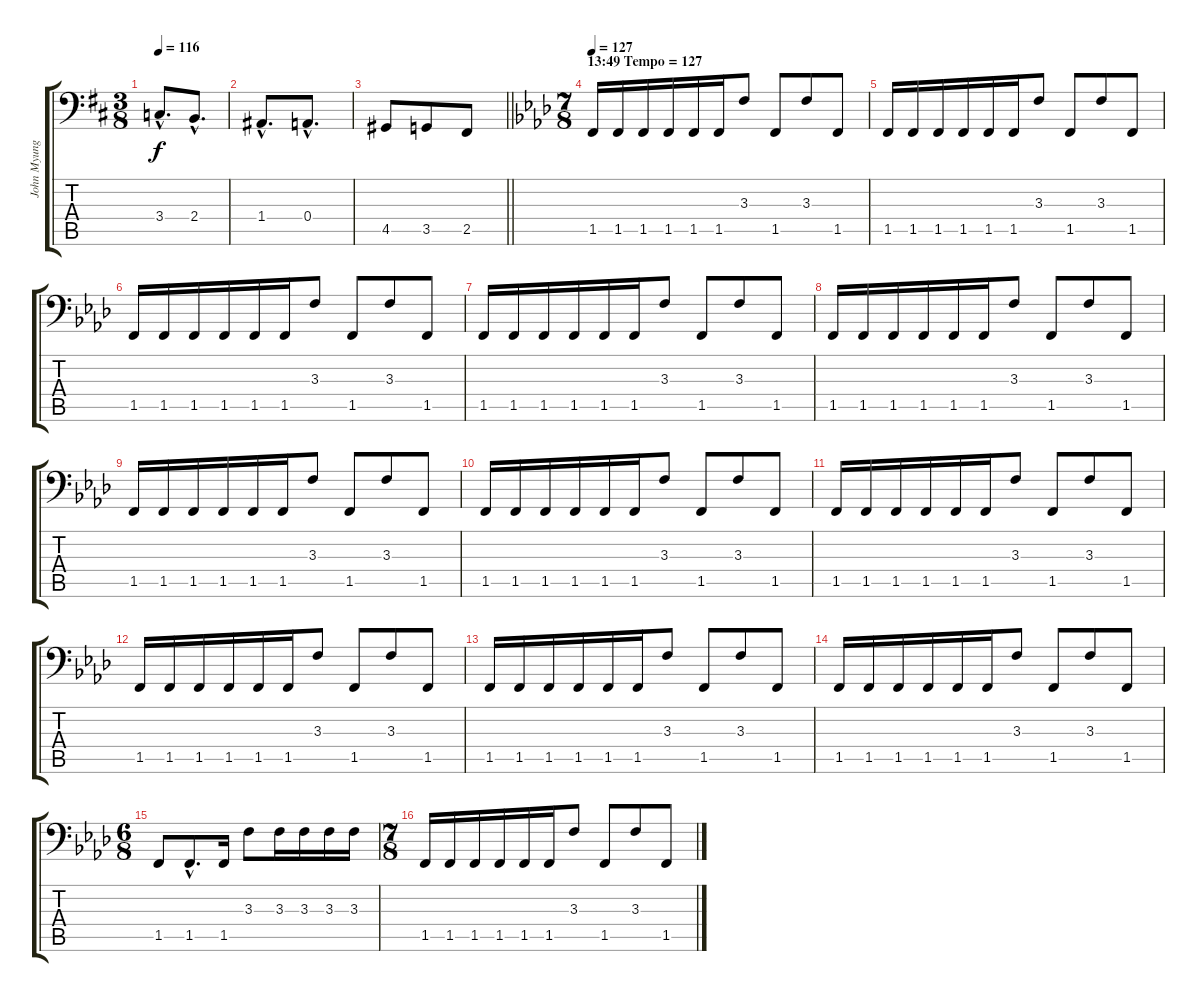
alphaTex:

\track ("John Myung - Bass" "John Myung") {instrument electricbassfinger}
\staff {score tabs}
\tuning (C3 G2 D2 A1 E1 B0) {hide}
\ts (3 8)
\tempo 116
\clef f4
\ks d
3.4{hac}.8{d dy f} 2.4{hac}.8{d} |
1.4{hac}.8{d} 0.4{hac}.8{d} |
\barLineRight lightlight
4.5.8 3.5.8 2.5.8 |
\ts (7 8)
\section ("" "13:49 Tempo = 127")
\tempo 127
\ks ab
1.5.16{volume 13} 1.5.16 1.5.16 1.5.16 1.5.16 1.5.16 3.3.8 1.5.8 3.3.8 1.5.8 |
1.5.16 1.5.16 1.5.16 1.5.16 1.5.16 1.5.16 3.3.8 1.5.8 3.3.8 1.5.8 |
1.5.16 1.5.16 1.5.16 1.5.16 1.5.16 1.5.16 3.3.8 1.5.8 3.3.8 1.5.8 |
1.5.16 1.5.16 1.5.16 1.5.16 1.5.16 1.5.16 3.3.8 1.5.8 3.3.8 1.5.8 |
1.5.16 1.5.16 1.5.16 1.5.16 1.5.16 1.5.16 3.3.8 1.5.8 3.3.8 1.5.8 |
1.5.16 1.5.16 1.5.16 1.5.16 1.5.16 1.5.16 3.3.8 1.5.8 3.3.8 1.5.8 |
1.5.16 1.5.16 1.5.16 1.5.16 1.5.16 1.5.16 3.3.8 1.5.8 3.3.8 1.5.8 |
1.5.16 1.5.16 1.5.16 1.5.16 1.5.16 1.5.16 3.3.8 1.5.8 3.3.8 1.5.8 |
1.5.16 1.5.16 1.5.16 1.5.16 1.5.16 1.5.16 3.3.8 1.5.8 3.3.8 1.5.8 |
1.5.16 1.5.16 1.5.16 1.5.16 1.5.16 1.5.16 3.3.8 1.5.8 3.3.8 1.5.8 |
1.5.16 1.5.16 1.5.16 1.5.16 1.5.16 1.5.16 3.3.8 1.5.8 3.3.8 1.5.8 |
\ts (6 8)
1.5.8 1.5{hac}.8{d} 1.5.16 3.3.8 3.3.16 3.3.16 3.3.16 3.3.16 |
\ts (7 8)
1.5.16 1.5.16 1.5.16 1.5.16 1.5.16 1.5.16 3.3.8 1.5.8 3.3.8 1.5.8
